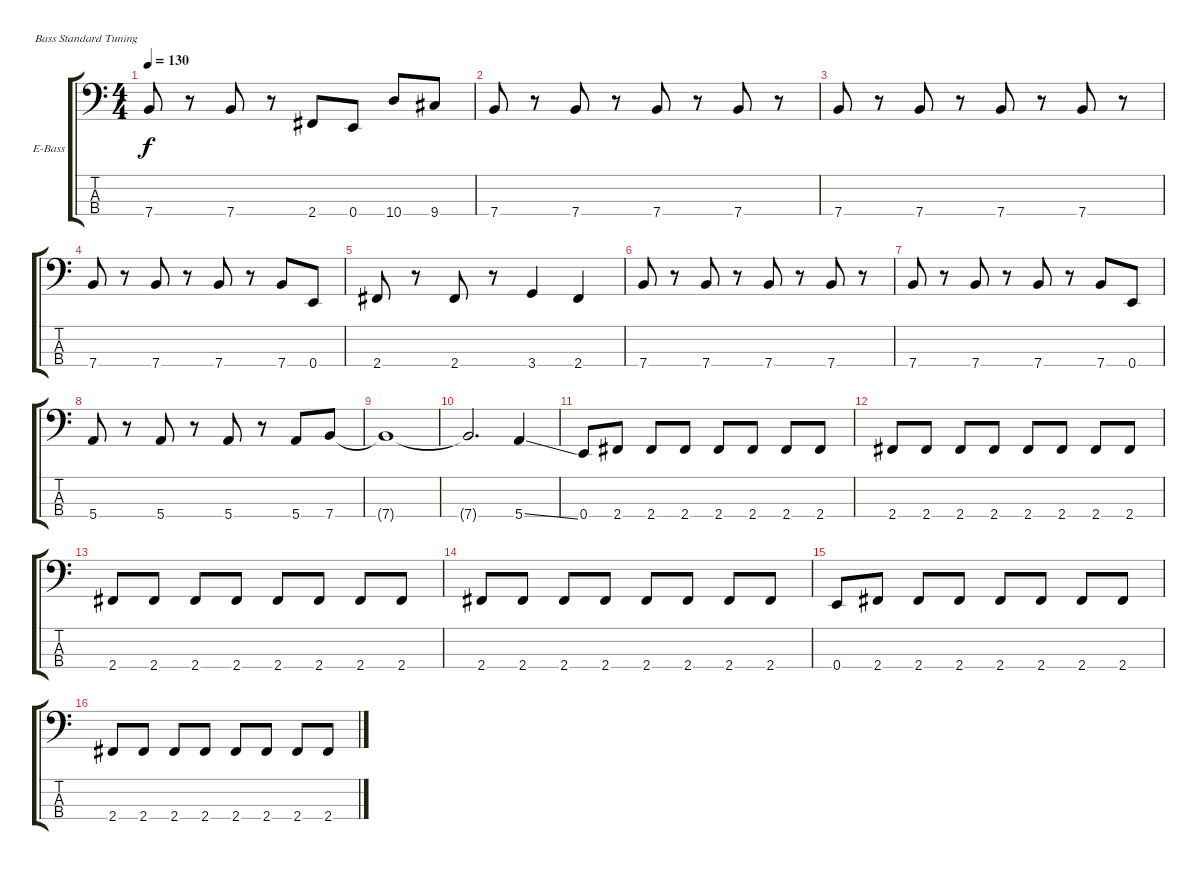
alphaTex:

\defaultSystemsLayout 4
\bracketExtendMode groupsimilarinstruments
\firstSystemTrackNameOrientation horizontal
\otherSystemsTrackNameOrientation horizontal
\track ("Peter Baltes" "E-Bass") {instrument electricbassfinger}
\staff {score tabs}
\tuning (G2 D2 A1 E1)
\ts (4 4)
\tempo 130
\clef f4
\ks c
7.4.8{dy f} r.8 7.4.8 r.8 2.4.8 0.4.8 10.4.8 9.4.8 |
7.4.8 r.8 7.4.8 r.8 7.4.8 r.8 7.4.8 r.8 |
7.4.8 r.8 7.4.8 r.8 7.4.8 r.8 7.4.8 r.8 |
7.4.8 r.8 7.4.8 r.8 7.4.8 r.8 7.4.8 0.4.8 |
2.4.8 r.8 2.4.8 r.8 3.4.4 2.4.4 |
7.4.8 r.8 7.4.8 r.8 7.4.8 r.8 7.4.8 r.8 |
7.4.8 r.8 7.4.8 r.8 7.4.8 r.8 7.4.8 0.4.8 |
5.4.8 r.8 5.4.8 r.8 5.4.8 r.8 5.4.8 7.4.8 |
7.4{t}.1 |
7.4{t}.2{d} 5.4{ss}.4 |
0.4.8 2.4.8 2.4.8 2.4.8 2.4.8 2.4.8 2.4.8 2.4.8 |
2.4.8 2.4.8 2.4.8 2.4.8 2.4.8 2.4.8 2.4.8 2.4.8 |
2.4.8 2.4.8 2.4.8 2.4.8 2.4.8 2.4.8 2.4.8 2.4.8 |
2.4.8 2.4.8 2.4.8 2.4.8 2.4.8 2.4.8 2.4.8 2.4.8 |
0.4.8 2.4.8 2.4.8 2.4.8 2.4.8 2.4.8 2.4.8 2.4.8 |
2.4.8 2.4.8 2.4.8 2.4.8 2.4.8 2.4.8 2.4.8 2.4.8
